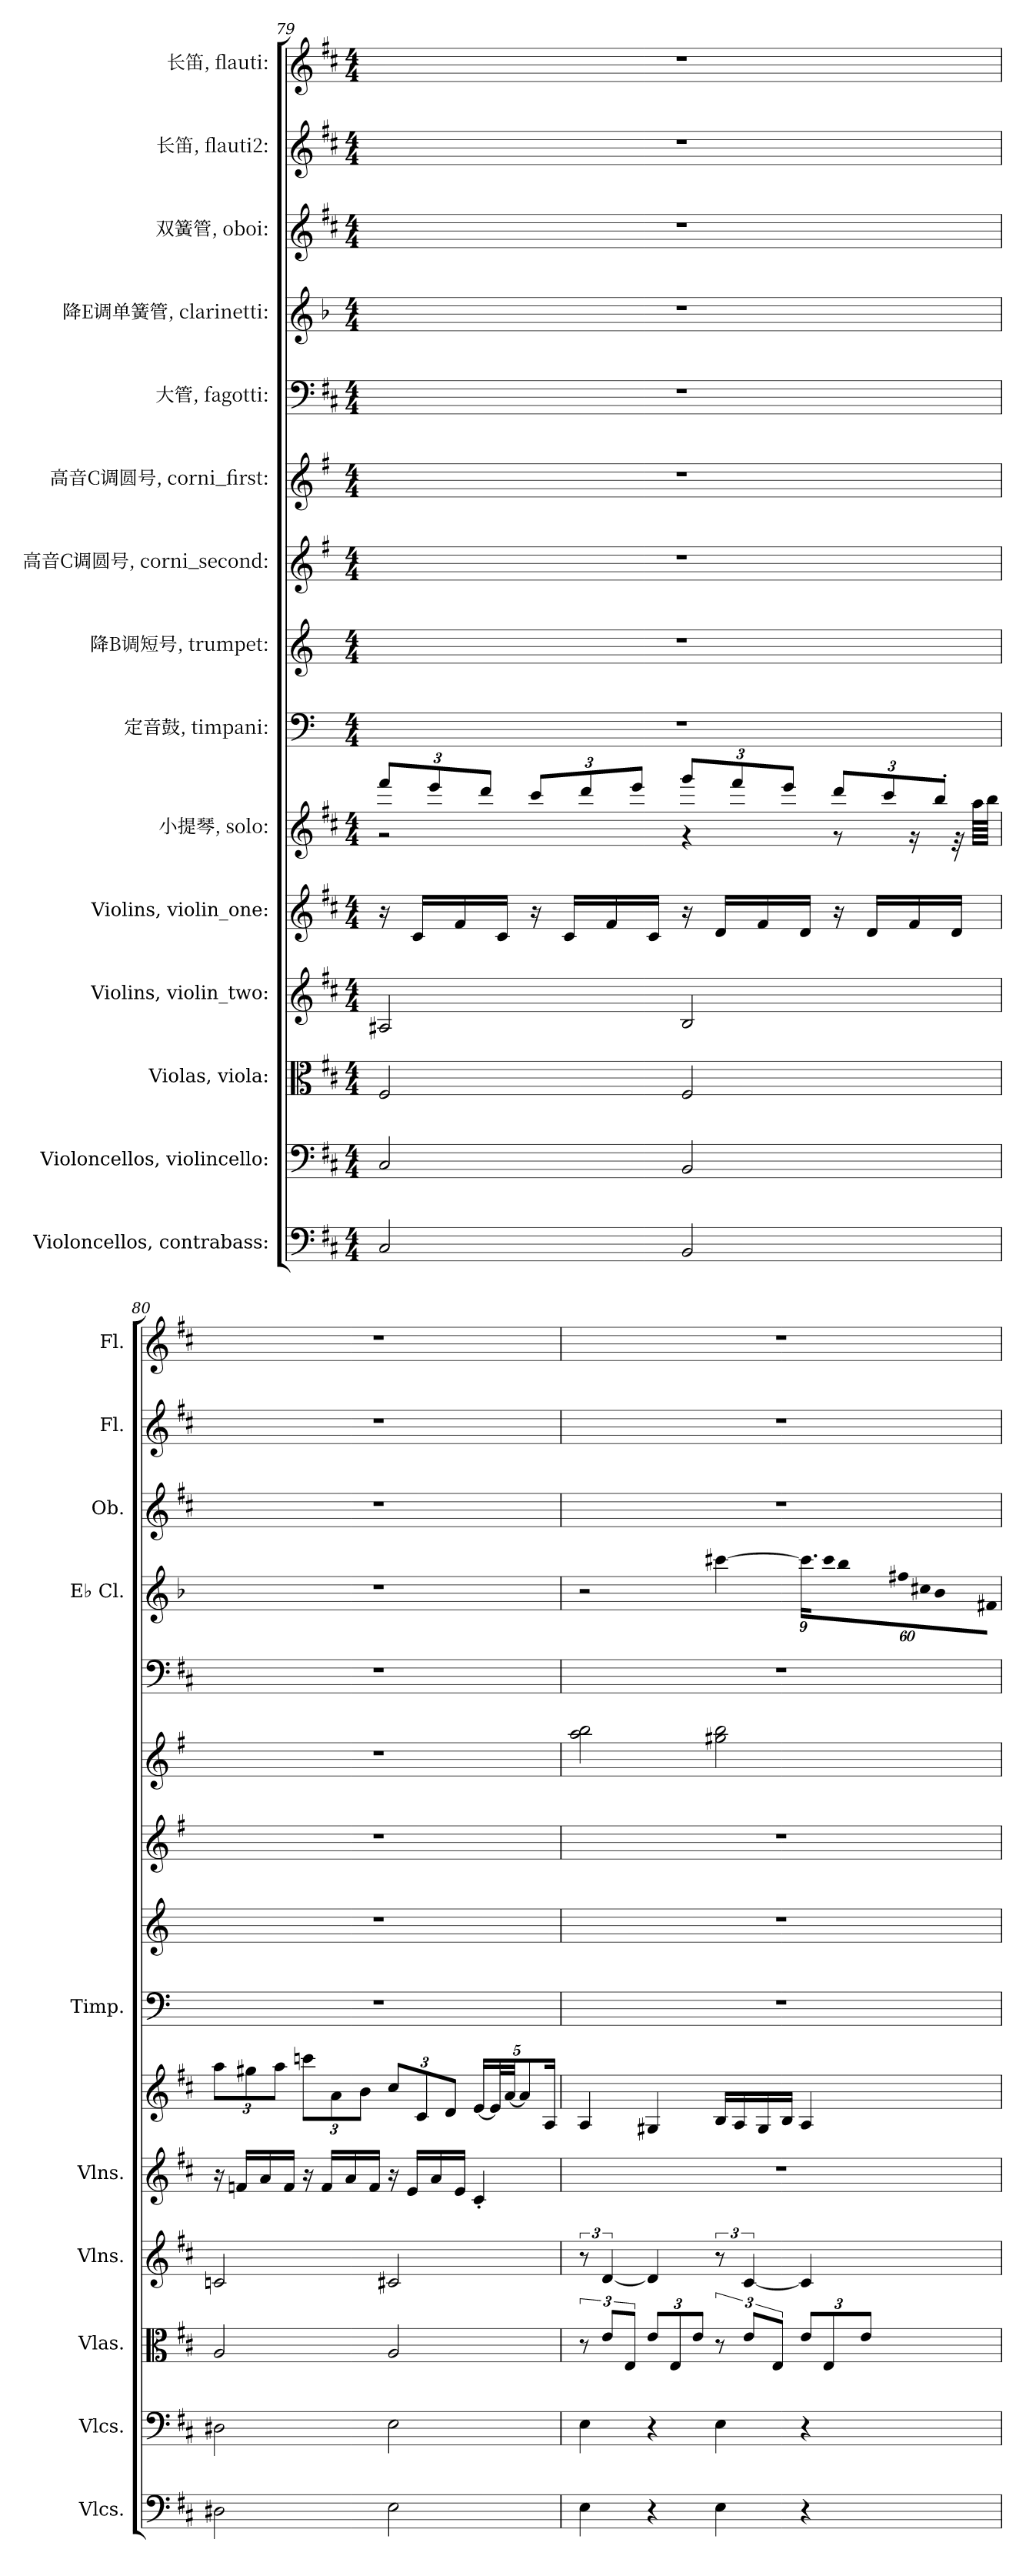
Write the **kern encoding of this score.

**kern	**kern	**kern	**kern	**kern	**kern	**kern	**kern	**kern	**kern	**kern	**kern	**kern	**kern	**kern
*part15	*part14	*part13	*part12	*part11	*part10	*part9	*part8	*part7	*part6	*part5	*part4	*part3	*part2	*part1
*staff15	*staff14	*staff13	*staff12	*staff11	*staff10	*staff9	*staff8	*staff7	*staff6	*staff5	*staff4	*staff3	*staff2	*staff1
*I"Violoncellos, contrabass:	*I"Violoncellos, violincello:	*I"Violas, viola:	*I"Violins, violin_two:	*I"Violins, violin_one:	*I"小提琴, solo:	*I"定音鼓, timpani:	*I"降B调短号, trumpet:	*I"高音C调圆号, corni_second:	*I"高音C调圆号, corni_first:	*I"大管, fagotti:	*I"降E调单簧管, clarinetti:	*I"双簧管, oboi:	*I"长笛, flauti2:	*I"长笛, flauti:
*I'Vlcs.	*I'Vlcs.	*I'Vlas.	*I'Vlns.	*I'Vlns.	*	*I'Timp.	*	*	*	*	*I'E♭ Cl.	*I'Ob.	*I'Fl.	*I'Fl.
*clefF4	*clefF4	*clefC3	*clefG2	*clefG2	*clefG2	*clefF4	*clefG2	*clefG2	*clefG2	*clefF4	*clefG2	*clefG2	*clefG2	*clefG2
*	*	*	*	*	*	*	*ITrd1c2	*ITrd4c7	*ITrd4c7	*	*ITrd-2c-3	*	*	*
*k[f#c#]	*k[f#c#]	*k[f#c#]	*k[f#c#]	*k[f#c#]	*k[f#c#]	*k[]	*k[b-e-]	*k[]	*k[]	*k[f#c#]	*k[b-e-a-d-]	*k[f#c#]	*k[f#c#]	*k[f#c#]
*M4/4	*M4/4	*M4/4	*M4/4	*M4/4	*M4/4	*M4/4	*M4/4	*M4/4	*M4/4	*M4/4	*M4/4	*M4/4	*M4/4	*M4/4
*	*	*	*	*	*Xbrackettup	*	*	*	*	*	*	*	*	*
=79	=79	=79	=79	=79	=79	=79	=79	=79	=79	=79	=79	=79	=79	=79
*	*	*	*	*	*^	*	*	*	*	*	*	*	*	*
2C#/	2C#/	2F#/	2A#X/	16r	12fff#/L	2r	1r	1r	1r	1r	1r	1r	1r	1r	1r
.	.	.	.	16c#/LL	.	.	.	.	.	.	.	.	.	.	.
.	.	.	.	.	12eee/	.	.	.	.	.	.	.	.	.	.
.	.	.	.	16f#/	.	.	.	.	.	.	.	.	.	.	.
.	.	.	.	.	12ddd/J	.	.	.	.	.	.	.	.	.	.
.	.	.	.	16c#/JJ	.	.	.	.	.	.	.	.	.	.	.
.	.	.	.	16r	12ccc#/L	.	.	.	.	.	.	.	.	.	.
.	.	.	.	16c#/LL	.	.	.	.	.	.	.	.	.	.	.
.	.	.	.	.	12ddd/	.	.	.	.	.	.	.	.	.	.
.	.	.	.	16f#/	.	.	.	.	.	.	.	.	.	.	.
.	.	.	.	.	12eee/J	.	.	.	.	.	.	.	.	.	.
.	.	.	.	16c#/JJ	.	.	.	.	.	.	.	.	.	.	.
2BB/	2BB/	2F#/	2B/	16r	12ggg/L	4r	.	.	.	.	.	.	.	.	.
.	.	.	.	16d/LL	.	.	.	.	.	.	.	.	.	.	.
.	.	.	.	.	12fff#/	.	.	.	.	.	.	.	.	.	.
.	.	.	.	16f#/	.	.	.	.	.	.	.	.	.	.	.
.	.	.	.	.	12eee/J	.	.	.	.	.	.	.	.	.	.
.	.	.	.	16d/JJ	.	.	.	.	.	.	.	.	.	.	.
.	.	.	.	16r	12ddd/L	8r	.	.	.	.	.	.	.	.	.
.	.	.	.	16d/LL	.	.	.	.	.	.	.	.	.	.	.
.	.	.	.	.	12ccc#/	.	.	.	.	.	.	.	.	.	.
.	.	.	.	16f#/	.	16r	.	.	.	.	.	.	.	.	.
.	.	.	.	.	12bb'/J	.	.	.	.	.	.	.	.	.	.
.	.	.	.	16d/JJ	.	32r	.	.	.	.	.	.	.	.	.
.	.	.	.	.	.	64aa\LLLL	.	.	.	.	.	.	.	.	.
.	.	.	.	.	.	64bb\JJJJ	.	.	.	.	.	.	.	.	.
*	*	*	*	*	*v	*v	*	*	*	*	*	*	*	*	*
!!LO:PB:g=z
=80	=80	=80	=80	=80	=80	=80	=80	=80	=80	=80	=80	=80	=80	=80
2D#X\	2D#X\	2A/	2cn/	16r	12aa\L	1r	1r	1r	1r	1r	1r	1r	1r	1r
.	.	.	.	16fn/LL	.	.	.	.	.	.	.	.	.	.
.	.	.	.	.	12gg#X\	.	.	.	.	.	.	.	.	.
.	.	.	.	16a/	.	.	.	.	.	.	.	.	.	.
.	.	.	.	.	12aa\J	.	.	.	.	.	.	.	.	.
.	.	.	.	16f/JJ	.	.	.	.	.	.	.	.	.	.
.	.	.	.	16r	12cccn\L	.	.	.	.	.	.	.	.	.
.	.	.	.	16f/LL	.	.	.	.	.	.	.	.	.	.
.	.	.	.	.	12a\	.	.	.	.	.	.	.	.	.
.	.	.	.	16a/	.	.	.	.	.	.	.	.	.	.
.	.	.	.	.	12b\J	.	.	.	.	.	.	.	.	.
.	.	.	.	16f/JJ	.	.	.	.	.	.	.	.	.	.
2E\	2E\	2A/	2c#X/	16r	12cc#/L	.	.	.	.	.	.	.	.	.
.	.	.	.	16e/LL	.	.	.	.	.	.	.	.	.	.
.	.	.	.	.	12c#/	.	.	.	.	.	.	.	.	.
.	.	.	.	16a/	.	.	.	.	.	.	.	.	.	.
.	.	.	.	.	12d/J	.	.	.	.	.	.	.	.	.
.	.	.	.	16e/JJ	.	.	.	.	.	.	.	.	.	.
.	.	.	.	4c#'/	[20e/LL	.	.	.	.	.	.	.	.	.
.	.	.	.	.	40e/L]	.	.	.	.	.	.	.	.	.
.	.	.	.	.	[40a/JJ	.	.	.	.	.	.	.	.	.
.	.	.	.	.	10a/]	.	.	.	.	.	.	.	.	.
.	.	.	.	.	20A/Jk	.	.	.	.	.	.	.	.	.
=81	=81	=81	=81	=81	=81	=81	=81	=81	=81	=81	=81	=81	=81	=81
4E\	4E\	12r	12r	1r	4A/	1r	1r	1r	2dd\ 2ee\	1r	2r	1r	1r	1r
.	.	12e/L	[6d/	.	.	.	.	.	.	.	.	.	.	.
.	.	12E/J	.	.	.	.	.	.	.	.	.	.	.	.
*	*	*Xbrackettup	*	*	*	*	*	*	*	*	*	*	*	*
4r	4r	12e/L	4d/]	.	4G#X/	.	.	.	.	.	.	.	.	.
.	.	12E/	.	.	.	.	.	.	.	.	.	.	.	.
.	.	12e/J	.	.	.	.	.	.	.	.	.	.	.	.
*	*	*brackettup	*	*	*	*	*	*	*	*	*	*	*	*
4E\	4E\	12r	12r	.	16B/LL	.	.	.	2cc#X\ 2ee\	.	[4eeen\	.	.	.
.	.	.	.	.	16A/	.	.	.	.	.	.	.	.	.
.	.	12e/L	[6c#/	.	.	.	.	.	.	.	.	.	.	.
.	.	.	.	.	16G#/	.	.	.	.	.	.	.	.	.
.	.	12E/J	.	.	.	.	.	.	.	.	.	.	.	.
.	.	.	.	.	16B/JJ	.	.	.	.	.	.	.	.	.
*	*	*Xbrackettup	*	*	*	*	*	*	*	*	*Xbrackettup	*	*	*
4r	4r	12e/L	4c#/]	.	4A/	.	.	.	.	.	18.eee\LL]	.	.	.
!	!	!	!	!	!	!	!	!	!	!	!LO:N:vis=32	!	!	!
.	.	12E/	.	.	.	.	.	.	.	.	1920%53eee\L	.	.	.
!	!	!	!	!	!	!	!	!	!	!	!LO:N:vis=32	!	!	!
.	.	.	.	.	.	.	.	.	.	.	1920%53ddd-\	.	.	.
.	.	.	.	.	.	.	.	.	.	.	1920ryy	.	.	.
!	!	!	!	!	!	!	!	!	!	!	!LO:N:vis=32	!	!	!
.	.	.	.	.	.	.	.	.	.	.	1920%53aan\	.	.	.
!	!	!	!	!	!	!	!	!	!	!	!LO:N:vis=32	!	!	!
.	.	12e/J	.	.	.	.	.	.	.	.	1920%53een\	.	.	.
!	!	!	!	!	!	!	!	!	!	!	!LO:N:vis=32	!	!	!
.	.	.	.	.	.	.	.	.	.	.	1920%53dd-\	.	.	.
.	.	.	.	.	.	.	.	.	.	.	1920ryy	.	.	.
!	!	!	!	!	!	!	!	!	!	!	!LO:N:vis=32	!	!	!
.	.	.	.	.	.	.	.	.	.	.	1920%53an\JJJ	.	.	.
=	=	=	=	=	=	=	=	=	=	=	=	=	=	=
*-	*-	*-	*-	*-	*-	*-	*-	*-	*-	*-	*-	*-	*-	*-
